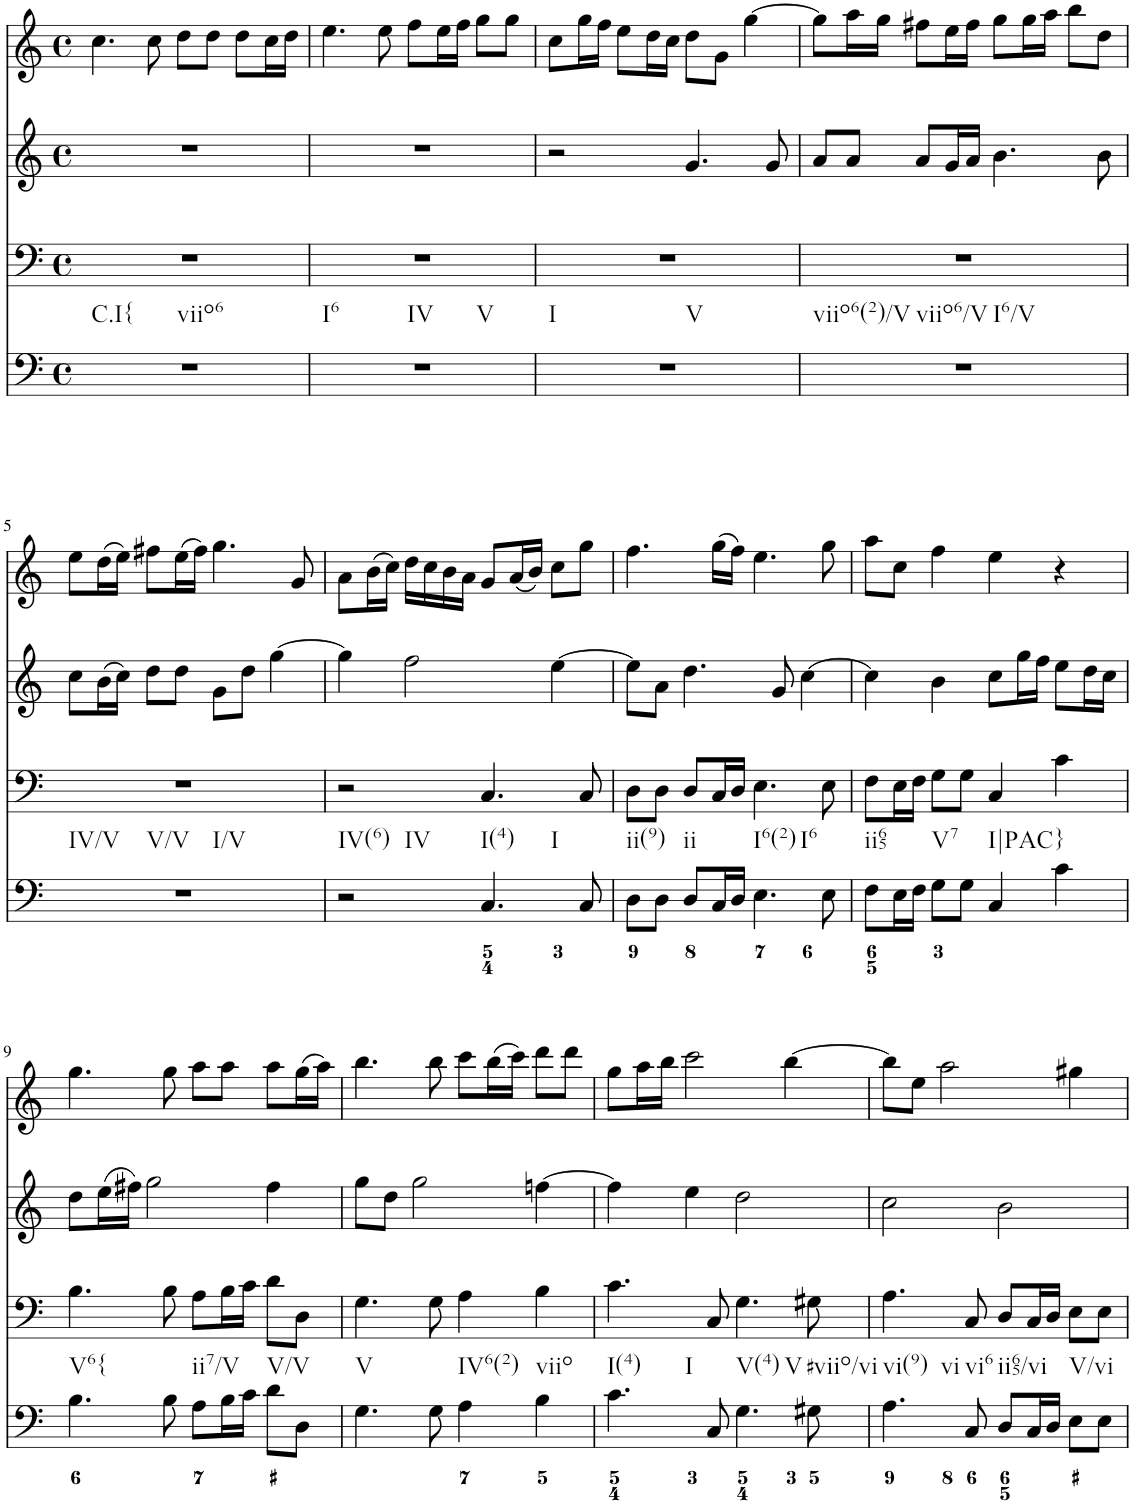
**kern	**kern	**kern	**kern
*part4	*part3	*part2	*part1
*staff4	*staff3	*staff2	*staff1
*I"Piano	*I"Piano	*I"Piano	*I"Piano
*I'Pno	*I'Pno	*I'Pno	*I'Pno
*clefF4	*clefF4	*clefG2	*clefG2
*k[]	*k[]	*k[]	*k[]
*M4/4	*M4/4	*M4/4	*M4/4
*met(c)	*met(c)	*met(c)	*met(c)
=1	=1	=1	=1
!	!LO:TX:b:t=C.I{	!	!
!	!LO:TX:b:t=viio6	!	!
1r	1r	1r	4.cc\
.	.	.	8cc\
.	.	.	8dd\L
.	.	.	8dd\J
.	.	.	8dd\L
.	.	.	16cc\L
.	.	.	16dd\JJ
=2	=2	=2	=2
!	!LO:TX:b:t=I6	!	!
!	!LO:TX:b:t=IV	!	!
!	!LO:TX:b:t=V	!	!
1r	1r	1r	4.ee\
.	.	.	8ee\
.	.	.	8ff\L
.	.	.	16ee\L
.	.	.	16ff\JJ
.	.	.	8gg\L
.	.	.	8gg\J
=3	=3	=3	=3
!	!LO:TX:b:t=I	!	!
!	!LO:TX:b:t=V	!	!
1r	1r	2r	8cc\L
.	.	.	16gg\L
.	.	.	16ff\JJ
.	.	.	8ee\L
.	.	.	16dd\L
.	.	.	16cc\JJ
.	.	4.g/	8dd\L
.	.	.	8g\J
.	.	.	[4gg\
.	.	8g/	.
=4	=4	=4	=4
!	!LO:TX:b:t=viio6(2)/V	!	!
!	!LO:TX:b:t=viio6/V	!	!
!	!LO:TX:b:t=I6/V	!	!
1r	1r	8a/L	8gg\L]
.	.	8a/J	16aa\L
.	.	.	16gg\JJ
.	.	8a/L	8ff#X\L
.	.	16g/L	16ee\L
.	.	16a/JJ	16ff#\JJ
.	.	4.b\	8gg\L
.	.	.	16gg\L
.	.	.	16aa\JJ
.	.	.	8bb\L
.	.	8b\	8dd\J
!!LO:LB:g=z
=5	=5	=5	=5
!	!LO:TX:b:t=IV/V	!	!
!	!LO:TX:b:t=V/V	!	!
!	!LO:TX:b:t=I/V	!	!
1r	1r	8cc\L	8ee\L
.	.	(16b\L	(16dd\L
.	.	16cc\JJ)	16ee\JJ)
.	.	8dd\L	8ff#X\L
.	.	8dd\J	(16ee\L
.	.	.	16ff#\JJ)
.	.	8g\L	4.gg\
.	.	8dd\J	.
.	.	[4gg\	.
.	.	.	8g/
=6	=6	=6	=6
!	!LO:TX:b:t=IV(6)	!	!
!	!LO:TX:b:t=IV	!	!
2r	2r	4gg\]	8a\L
.	.	.	(16b\L
.	.	.	16cc\JJ)
.	.	2ff\	16dd\LL
.	.	.	16cc\
.	.	.	16b\
.	.	.	16a\JJ
!	!LO:TX:b:t=I(4)	!	!
!	!LO:TX:b:t=I	!	!
4.C/	4.C/	.	8g/L
.	.	.	(16a/L
.	.	.	16b/JJ)
.	.	[4ee\	8cc\L
8C/	8C/	.	8gg\J
=7	=7	=7	=7
!	!LO:TX:b:t=ii(9)	!	!
8D\L	8D\L	8ee\L]	4.ff\
8D\J	8D\J	8a\J	.
!	!LO:TX:b:t=ii	!	!
8D/L	8D/L	4.dd\	.
16C/L	16C/L	.	(16gg\LL
16D/JJ	16D/JJ	.	16ff\JJ)
!	!LO:TX:b:t=I6(2)	!	!
!	!LO:TX:b:t=I6	!	!
4.E\	4.E\	.	4.ee\
.	.	8g/	.
.	.	[4cc\	.
8E\	8E\	.	8gg\
=8	=8	=8	=8
!	!LO:TX:b:t=ii65	!	!
8F\L	8F\L	4cc\]	8aa\L
16E\L	16E\L	.	8cc\J
16F\JJ	16F\JJ	.	.
!	!LO:TX:b:t=V7	!	!
8G\L	8G\L	4b\	4ff\
8G\J	8G\J	.	.
!	!LO:TX:b:t=I|PAC}	!	!
4C/	4C/	8cc\L	4ee\
.	.	16gg\L	.
.	.	16ff\JJ	.
4c\	4c\	8ee\L	4r
.	.	16dd\L	.
.	.	16cc\JJ	.
!!LO:LB:g=z
=9	=9	=9	=9
!	!LO:TX:b:t=V6{	!	!
4.B\	4.B\	8dd\L	4.gg\
.	.	(16ee\L	.
.	.	16ff#X\JJ)	.
.	.	2gg\	.
8B\	8B\	.	8gg\
!	!LO:TX:b:t=ii7/V	!	!
8A\L	8A\L	.	8aa\L
16B\L	16B\L	.	8aa\J
16c\JJ	16c\JJ	.	.
!	!LO:TX:b:t=V/V	!	!
8d\L	8d\L	4ff#\	8aa\L
8D\J	8D\J	.	(16gg\L
.	.	.	16aa\JJ)
=10	=10	=10	=10
!	!LO:TX:b:t=V	!	!
4.G\	4.G\	8gg\L	4.bb\
.	.	8dd\J	.
.	.	2gg\	.
8G\	8G\	.	8bb\
!	!LO:TX:b:t=IV6(2)	!	!
4A\	4A\	.	8ccc\L
.	.	.	(16bb\L
.	.	.	16ccc\JJ)
!	!LO:TX:b:t=viio	!	!
4B\	4B\	[4ffn\	8ddd\L
.	.	.	8ddd\J
=11	=11	=11	=11
!	!LO:TX:b:t=I(4)	!	!
!	!LO:TX:b:t=I	!	!
4.c\	4.c\	4ff\]	8gg\L
.	.	.	16aa\L
.	.	.	16bb\JJ
.	.	4ee\	2ccc\
8C/	8C/	.	.
!	!LO:TX:b:t=V(4)	!	!
!	!LO:TX:b:t=V	!	!
4.G\	4.G\	2dd\	.
.	.	.	[4bb\
!	!LO:TX:b:t=#viio/vi	!	!
8G#X\	8G#X\	.	.
=12	=12	=12	=12
!	!LO:TX:b:t=vi(9)	!	!
!	!LO:TX:b:t=vi	!	!
4.A\	4.A\	2cc\	8bb\L]
.	.	.	8ee\J
.	.	.	2aa\
!	!LO:TX:b:t=vi6	!	!
8C/	8C/	.	.
!	!LO:TX:b:t=ii65/vi	!	!
8D/L	8D/L	2b\	.
16C/L	16C/L	.	.
16D/JJ	16D/JJ	.	.
!	!LO:TX:b:t=V/vi	!	!
8E\L	8E\L	.	4gg#X\
8E\J	8E\J	.	.
=	=	=	=
*-	*-	*-	*-
